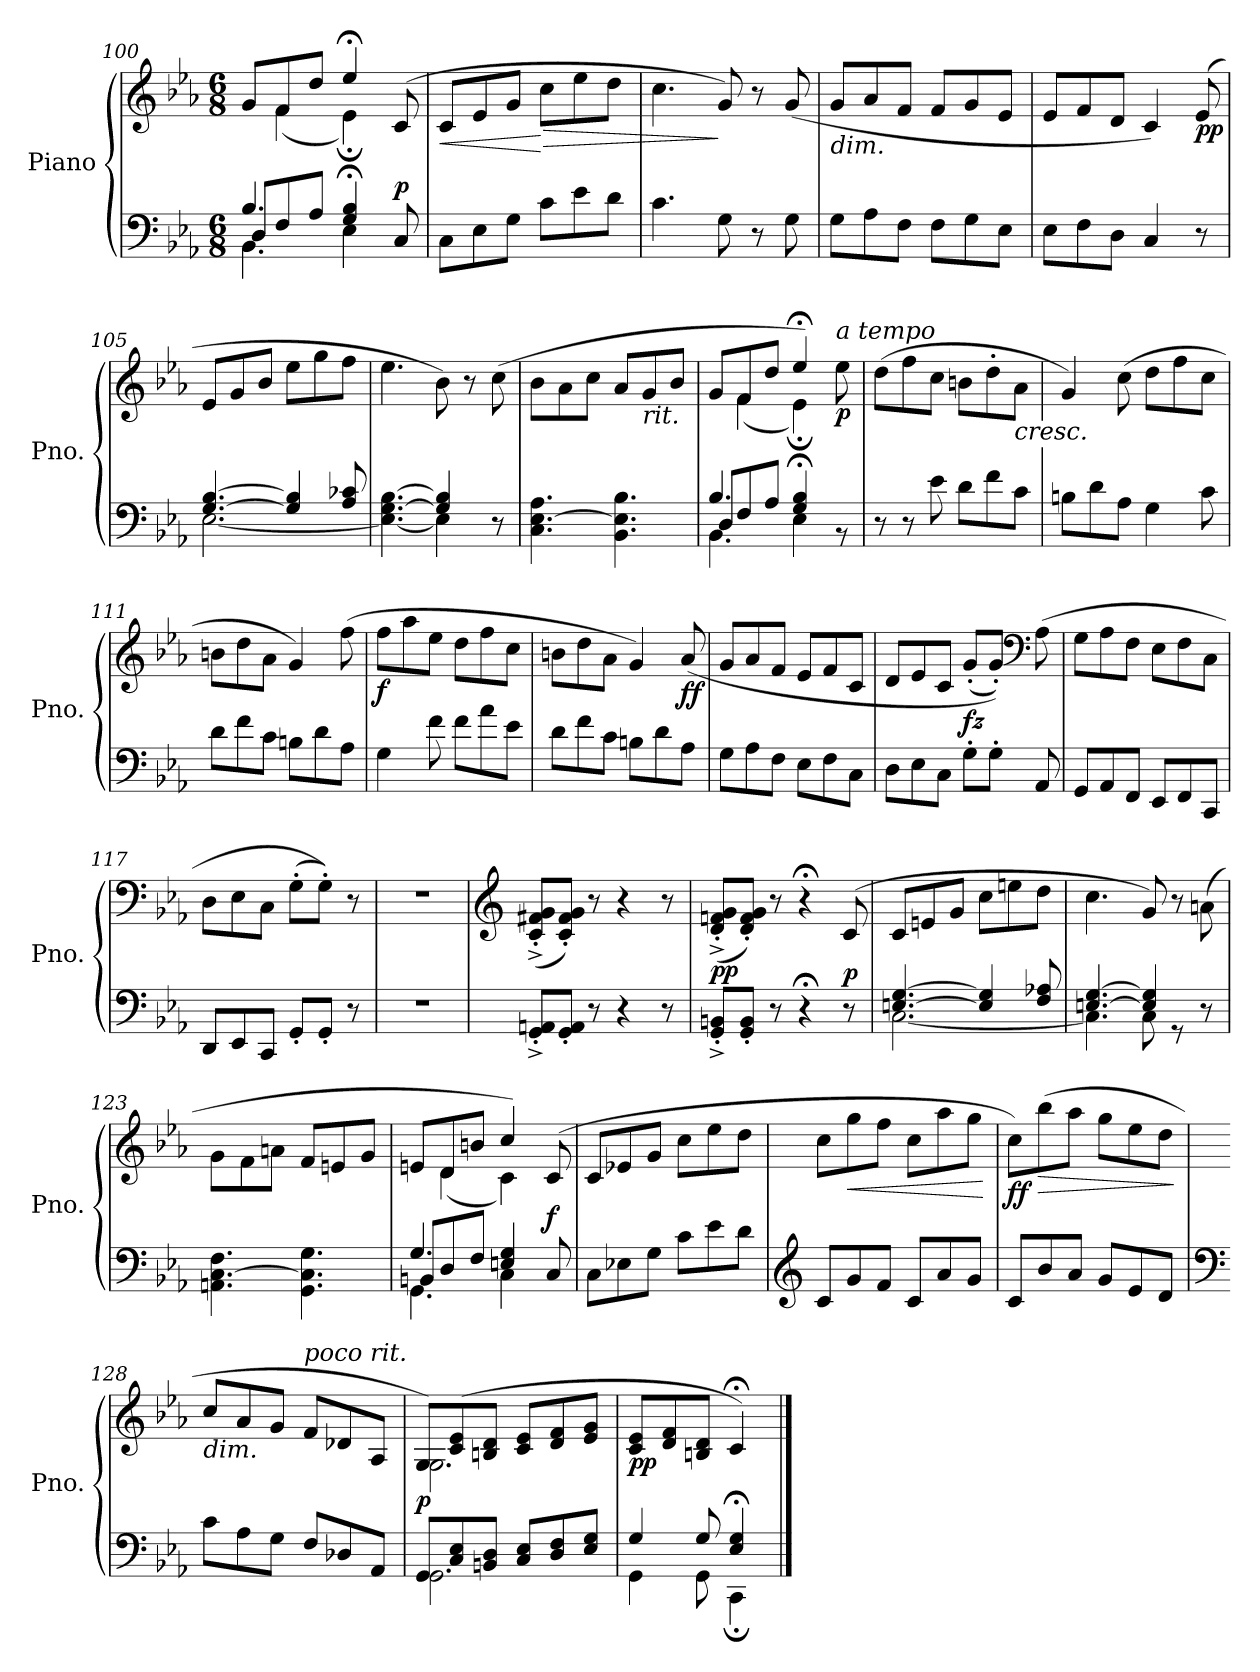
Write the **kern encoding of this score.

**kern	**kern	**dynam
*part1	*part1	*part1
*staff2	*staff1	*staff1/2
*I"Piano	*	*
*I'Pno.	*	*
*clefF4	*clefG2	*
*k[b-e-a-]	*k[b-e-a-]	*
*M6/8	*M6/8	*
=100	=100	=100
*^	*^	*
*	*^	*	*	*
4.B-/	8D/L	4.BB-\	8g/L	8ryy	.
.	8F/	.	8f/	(<4f\	.
.	8A-/J	.	8dd/J	.	.
4G/ 4B-/	4ryy	4E-;<\	4ee-;</	4e-;\)	.
!	!	!	!	!	!LO:DY:a=2
8C/	8ryy	8ryy	(>8c/	8rffyy	p
=101	=101	=101	=101	=101	=101
!	!	!	!	!	!LO:HP:b
*v	*v	*v	*	*	*
*	*v	*v	*
8C\L	8c/L	<
8E-\	8e-/	.
8G\J	8g/J	.
!	!	!LO:HP:n=1:b
8c\L	8cc\L	[ >
8e-\	8ee-\	.
8d\J	8dd\J	.
!!LO:PB:g=z
=102	=102	=102
4.c\	4.cc\	.
8G\	8g/)	]
8r	8r	.
8G\	(<8g/	.
=103	=103	=103
!	!LO:TX:b:i:t=dim.	!
8G\L	8g/L	.
8A-\	8a-/	.
8F\J	8f/J	.
8F\L	8f/L	.
8G\	8g/	.
8E-\J	8e-/J	.
=104	=104	=104
8E-\L	8e-/L	.
8F\	8f/	.
8D\J	8d/J	.
4C/	4c/)	.
!	!	!LO:DY:b
8r	(>8e-/	pp
=105	=105	=105
*^	*	*
[4.G/ [4.B-/	[2.E-\	8e-/L	.
.	.	8g/	.
.	.	8b-/J	.
4G/] 4B-/]	.	8ee-\L	.
.	.	8gg\	.
8A-/ 8c-X/	.	8ff\J	.
=106	=106	=106	=106
4.E-\_ [4.G\ [4.B-\	4.ryy	4.ee-\	.
4E-\]	4G/] 4B-/]	8b-\)	.
.	.	8r	.
8r	8ryy	(>8cc\	.
*v	*v	*	*
!!LO:LB:g=z
=107	=107	=107
4.C\ [4.E-\ 4.A-\	8b-\L	.
.	8a-\	.
.	8cc\J	.
4.BB-\ 4.E-\] 4.B-\	8a-/L	.
!	!LO:TX:b:i:t=rit.	!
.	8g/	.
.	8b-/J	.
=108	=108	=108
*^	*^	*
*	*^	*	*	*
4.B-/	8D/L	4.BB-\	8g/L	8ryy	.
.	8F/	.	8f/	(<4f\	.
.	8A-/J	.	8dd/J	.	.
4G/ 4B-/	4.ryy	4E-;<\	4ee-;</)	4e-;\)	.
!	!	!	!LO:TX:a:i:t=a tempo	!	!
!	!	!	!	!	!LO:DY:b
8rBB	.	8ryy	8ryy	8ee-\	p
*v	*v	*v	*	*	*
*	*v	*v	*
=109	=109	=109
8r	(>8dd\L	.
8r	8ff\	.
8e-\	8cc\J	.
8d\L	8bn\L	.
8f\	8dd'\	.
!	!LO:TX:b:i:t=cresc.	!
8c\J	8a-\J	.
=110	=110	=110
8Bn\L	4g/)	.
8d\	.	.
8A-\J	(>8cc\	.
4G\	8dd\L	.
.	8ff\	.
8c\	8cc\J	.
=111	=111	=111
8d\L	8bn\L	.
8f\	8dd\	.
8c\J	8a-\J	.
8Bn\L	4g/)	.
8d\	.	.
8A-\J	(>8ff\	.
=112	=112	=112
!	!	!LO:DY:b
4G\	8ff\L	f
.	8aa-\	.
8f\	8ee-\J	.
8f\L	8dd\L	.
8a-\	8ff\	.
8e-\J	8cc\J	.
!!LO:LB:g=z
=113	=113	=113
8d\L	8bn\L	.
8f\	8dd\	.
8c\J	8a-\J	.
8Bn\L	4g/)	.
8d\	.	.
!	!	!LO:DY:b
8A-\J	(<8a-/	ff
=114	=114	=114
8G\L	8g/L	.
8A-\	8a-/	.
8F\J	8f/J	.
8E-\L	8e-/L	.
8F\	8f/	.
8C\J	8c/J	.
=115	=115	=115
8D\L	8d/L	.
8E-\	8e-/	.
8C\J	8c/J	.
!	!	!LO:DY:b
8G'\L	(<8g'/L	fz
8G'\J	8g'/J))	.
*	*clefF4	*
8AA-/	(>8A-\	.
=116	=116	=116
8GG/L	8G\L	.
8AA-/	8A-\	.
8FF/J	8F\J	.
8EE-/L	8E-\L	.
8FF/	8F\	.
8CC/J	8C\J	.
=117	=117	=117
8DD/L	8D\L	.
8EE-/	8E-\	.
8CC/J	8C\J	.
8GG'/L	(>8G'\L	.
8GG'/J	8G'\J))	.
8r	8r	.
=118	=118	=118
2.r	2.r	.
!!LO:LB:g=z
=119	=119	=119
*	*clefG2	*
8GG/'^ 8AAn/'^L	(<8c/'^ 8f#X/'^ 8g/'^L	.
8GG/' 8AA/'J	8c/' 8f#/' 8g/'J)	.
8r	8r	.
4r	4r	.
8r	8r	.
=120	=120	=120
!	!	!LO:DY:a=2
8GG/'^ 8BBn/'^L	(<8d/'^ 8fn/'^ 8g/'^L	pp
8GG/' 8BB/'J	8d/' 8f/' 8g/'J)	.
8r	8r	.
4r;<	4r;<	.
!	!	!LO:DY:a=2
8r	(>8c/	p
=121	=121	=121
*^	*	*
[4.En/ [4.G/	[2.C\	8c/L	.
.	.	8en/	.
.	.	8g/J	.
4E/] 4G/]	.	8cc\L	.
.	.	8een\	.
8F/ 8A-X/	.	8dd\J	.
=122	=122	=122	=122
[4.En/ [4.G/	4.C\]	4.cc\	.
4E/] 4G/]	8C\	8g/)	.
.	8r	8r	.
8r	8ryy	(>8an\	.
*v	*v	*	*
=123	=123	=123
4.AAn\ [4.C\ 4.F\	8g\L	.
.	8f\	.
.	8an\J	.
4.GG\ 4.C\] 4.G\	8f/L	.
.	8en/	.
.	8g/J	.
=124	=124	=124
*^	*^	*
*	*^	*	*	*
4.G/	8BBn/L	4.GG\	8en/L	8ryy	.
.	8D/	.	8d/	(<4d\	.
.	8F/J	.	8bn/J	.	.
4En/ 4G/	4.ryy	4C\	4cc/)	4c\)	.
!	!	!	!	!	!LO:DY:a=2
8C/	.	8ryy	(>8c/	8ryy	f
*v	*v	*v	*	*	*
*	*v	*v	*
!!LO:LB:g=z
=125	=125	=125
8C\L	8c/L	.
8E-X\	8e-X/	.
8G\J	8g/J	.
8c\L	8cc\L	.
8e-\	8ee-\	.
8d\J	8dd\J	.
=126	=126	=126
*clefG2	*	*
8c/L	8cc\L	.
!	!	!LO:HP:b
8g/	8gg\	<
8f/J	8ff\J	.
8c/L	8cc\L	.
8a-/	8aa-\	.
8g/J	8gg\J	.
.	.	[
=127	=127	=127
!	!	!LO:DY:b
8c/L	8cc\L)	ff
!	!	!LO:HP:b
8b-/	(>8bb-\	>
8a-/J	8aa-\J	.
8g/L	8gg\L	.
8e-/	8ee-\	.
8d/J	8dd\J	.
.	.	]
=128	=128	=128
*clefF4	*	*
!	!LO:TX:b:i:t=dim.	!
8c\L	8cc/L	.
8A-\	8a-/	.
8G\J	8g/J	.
!	!LO:TX:a:i:t=poco rit.	!
8F/L	8f/L	.
8D-X/	8d-X/	.
8AA-/J	8A-/J	.
=129	=129	=129
*^	*^	*
!	!	!	!	!LO:DY:b
8GG/L	2.GG\	8G/L)	2.G\	p
8C/ 8E-/	.	(>8c/ 8e-/	.	.
8BBn/ 8D/J	.	8Bn/ 8d/J	.	.
8C/ 8E-/L	.	8c/ 8e-/L	.	.
8D/ 8F/	.	8d/ 8f/	.	.
8E-/ 8G/J	.	8e-/ 8g/J	.	.
*	*	*v	*v	*
=130	=130	=130	=130
!	!	!	!LO:DY:b
4G/	4GG\	8c/ 8e-/L	pp
.	.	8d/ 8f/	.
8G/	8GG\	8Bn/ 8d/J	.
4E-/;< 4G/;<	4CC;\	4c;</)	.
*v	*v	*	*
==	==	==
*-	*-	*-
